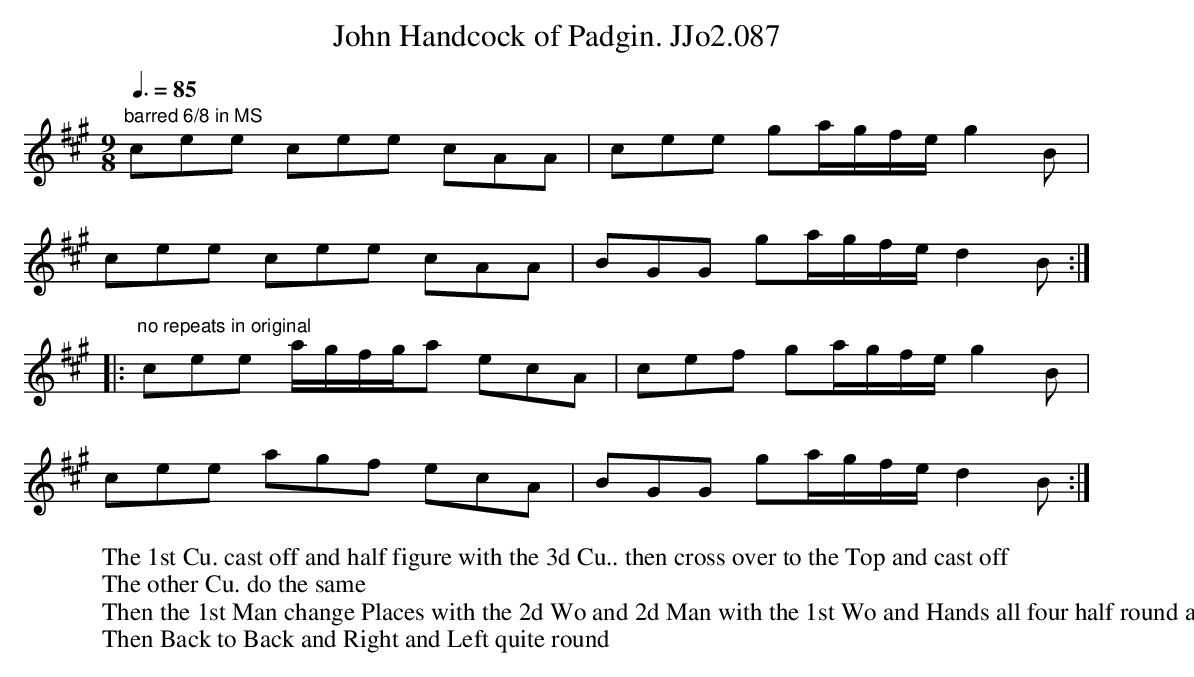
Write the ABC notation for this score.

X:1
T:John Handcock of Padgin. JJo2.087
M:9/8
L:1/8
Q:3/8=85
K:A
"barred 6/8 in MS"cee cee  cAA| cee  ga/g/f/e/ g2B |
cee cee cAA| BGG  ga/g/f/e/ d2B :|
|:"^no repeats in original" cee a/g/f/g/a  ecA| cef ga/g/f/e/ g2B |
cee agf  ecA| BGG  ga/g/f/e/d2B:|
W:The 1st Cu. cast off and half figure with the 3d Cu.. then cross over to the Top and cast off
W:The other Cu. do the same
W:Then the 1st Man change Places with the 2d Wo and 2d Man with the 1st Wo and Hands all four half round and cast off
W:Then Back to Back and Right and Left quite round
